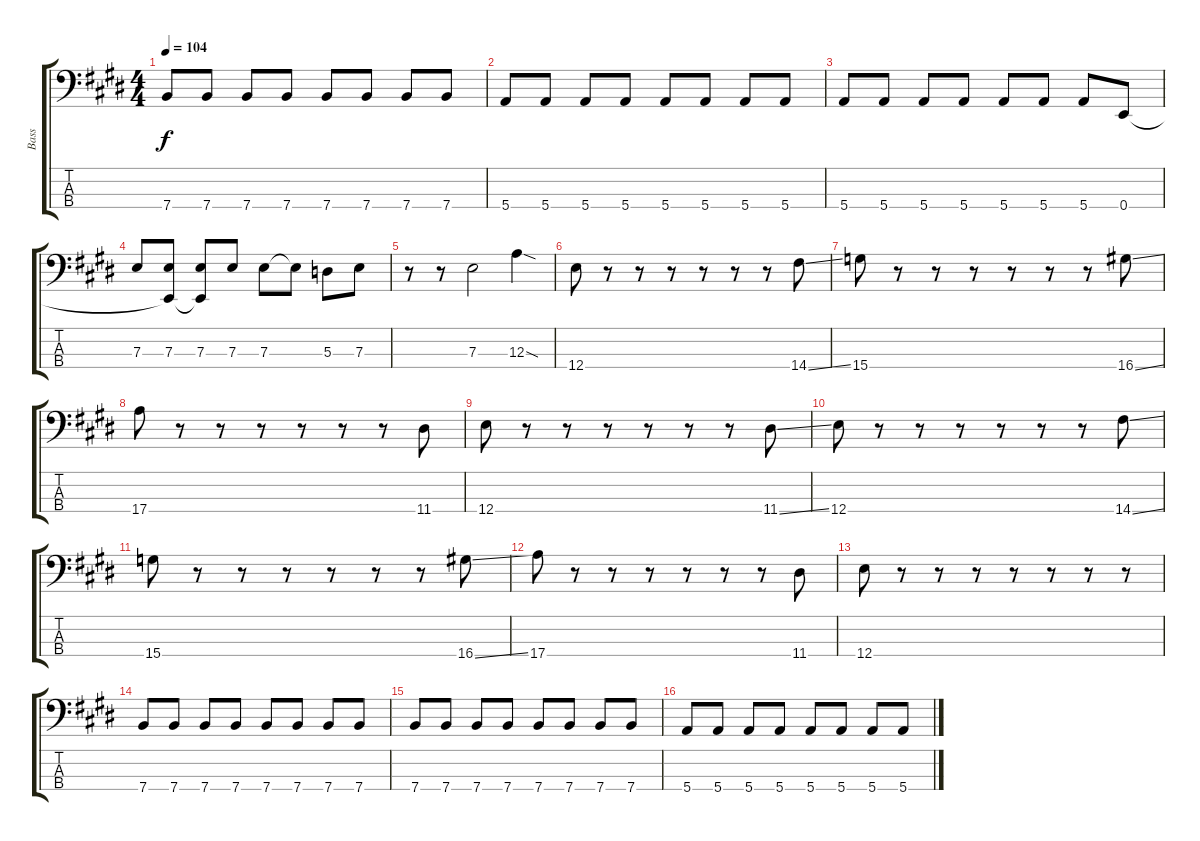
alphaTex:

\track ("Bass" "Bass") {instrument electricbassfinger}
\staff {score tabs}
\tuning (G2 D2 A1 E1) {hide}
\ts (4 4)
\tempo 104
\clef f4
\ks e
7.4.8{dy f} 7.4.8 7.4.8 7.4.8 7.4.8 7.4.8 7.4.8 7.4.8 |
5.4.8 5.4.8 5.4.8 5.4.8 5.4.8 5.4.8 5.4.8 5.4.8 |
5.4.8 5.4.8 5.4.8 5.4.8 5.4.8 5.4.8 5.4.8 0.4.8 |
7.3.8 (7.3 0.4{t}).8 (7.3 0.4{t}).8 7.3.8 7.3.8 7.3{t}.8 5.3.8 7.3.8 |
r.8 r.8 7.3.2 12.3{sod}.4 |
12.4.8 r.8 r.8 r.8 r.8 r.8 r.8 14.4{ss}.8 |
15.4.8 r.8 r.8 r.8 r.8 r.8 r.8 16.4{ss}.8 |
17.4.8 r.8 r.8 r.8 r.8 r.8 r.8 11.4.8 |
12.4.8 r.8 r.8 r.8 r.8 r.8 r.8 11.4{ss}.8 |
12.4.8 r.8 r.8 r.8 r.8 r.8 r.8 14.4{ss}.8 |
15.4.8 r.8 r.8 r.8 r.8 r.8 r.8 16.4{ss}.8 |
17.4.8 r.8 r.8 r.8 r.8 r.8 r.8 11.4.8 |
12.4.8 r.8 r.8 r.8 r.8 r.8 r.8 r.8 |
7.4.8 7.4.8 7.4.8 7.4.8 7.4.8 7.4.8 7.4.8 7.4.8 |
7.4.8 7.4.8 7.4.8 7.4.8 7.4.8 7.4.8 7.4.8 7.4.8 |
5.4.8 5.4.8 5.4.8 5.4.8 5.4.8 5.4.8 5.4.8 5.4.8
